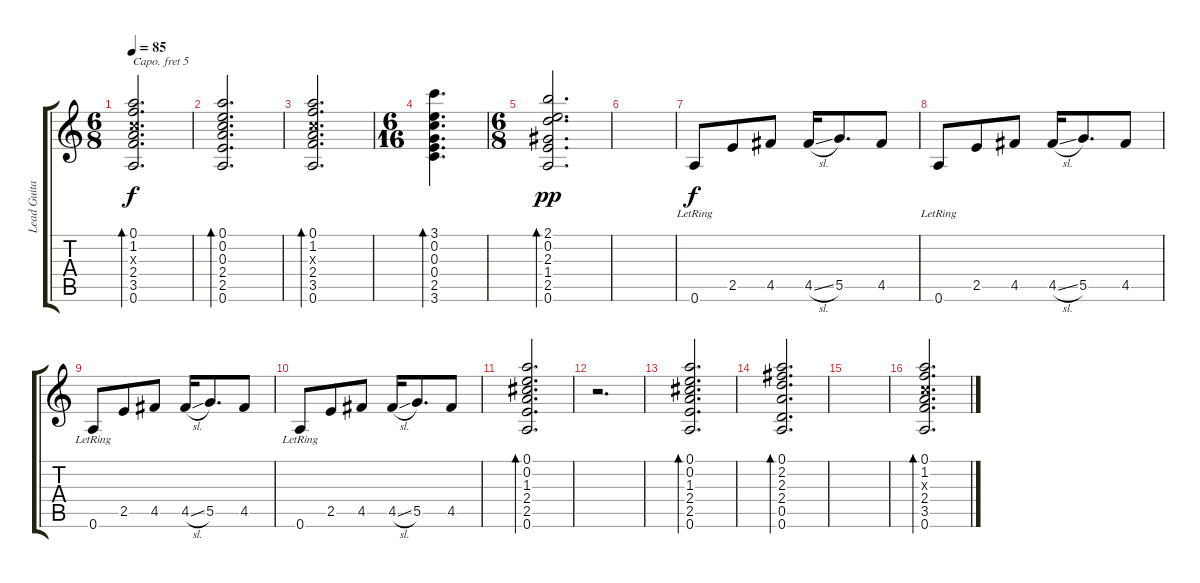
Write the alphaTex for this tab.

\track ("Lead Guitar" "Lead Guita") {instrument electricguitarclean}
\staff {score tabs}
\capo 5
\tuning (E4 B3 G3 D3 A2 E2) {hide}
\ts (6 8)
\tempo 85
\clef g2
\ks c
(0.1 1.2 0.3{x} 2.4 3.5 0.6).2{d bd 60 dy f} |
(0.1 0.2 0.3 2.4 2.5 0.6).2{d bd 30} |
(0.1 1.2 0.3{x} 2.4 3.5 0.6).2{d bd 60} |
\ts (6 16)
(3.1 0.2 0.3 0.4 2.5 3.6).4{d bd 30} |
\ts (6 8)
(2.1 0.2 2.3 1.4 2.5 0.6).2{d bd 30 dy pp} |
|
0.6{lr}.8{dy f} 2.5.8 4.5.8 4.5{sl}.16 5.5.8{d} 4.5.8 |
0.6{lr}.8 2.5.8 4.5.8 4.5{sl}.16 5.5.8{d} 4.5.8 |
0.6{lr}.8 2.5.8 4.5.8 4.5{sl}.16 5.5.8{d} 4.5.8 |
0.6{lr}.8 2.5.8 4.5.8 4.5{sl}.16 5.5.8{d} 4.5.8 |
(0.1 0.2 1.3 2.4 2.5 0.6).2{d bd 30} |
r.2{d} |
(0.1 0.2 1.3 2.4 2.5 0.6).2{d bd 30} |
(0.1 2.2 2.3 2.4 0.5 0.6).2{d bd 30} |
|
(0.1 1.2 0.3{x} 2.4 3.5 0.6).2{d bd 60}
